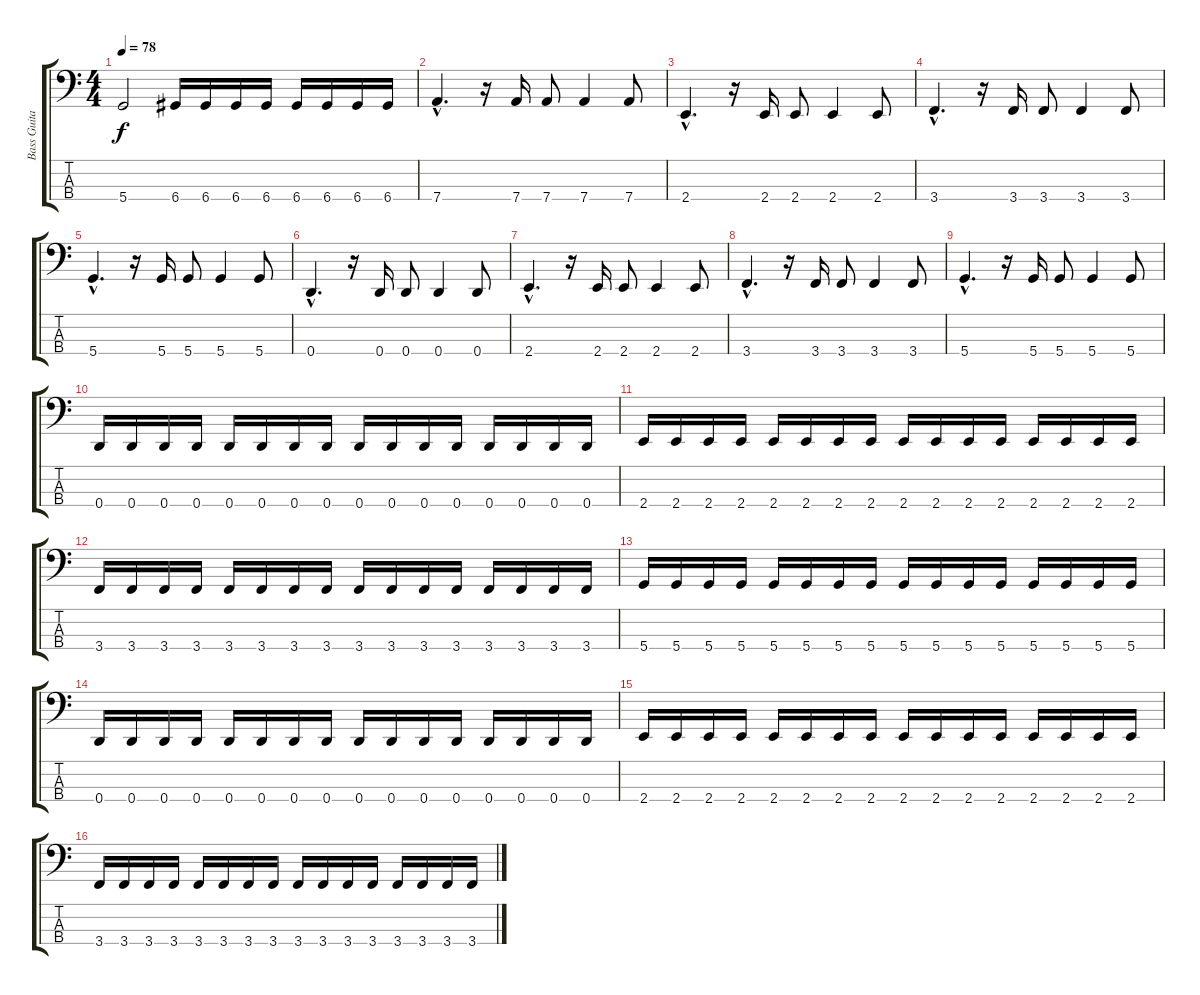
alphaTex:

\track ("Bass Guitar" "Bass Guita") {instrument electricbasspick}
\staff {score tabs}
\tuning (G2 D2 A1 D1) {hide}
\ts (4 4)
\tempo 78
\clef f4
\ks c
5.4.2{dy f} 6.4.16 6.4.16 6.4.16 6.4.16 6.4.16 6.4.16 6.4.16 6.4.16 |
7.4{hac}.4{d} r.16 7.4.16 7.4.8 7.4.4 7.4.8 |
2.4{hac}.4{d} r.16 2.4.16 2.4.8 2.4.4 2.4.8 |
3.4{hac}.4{d} r.16 3.4.16 3.4.8 3.4.4 3.4.8 |
5.4{hac}.4{d} r.16 5.4.16 5.4.8 5.4.4 5.4.8 |
0.4{hac}.4{d} r.16 0.4.16 0.4.8 0.4.4 0.4.8 |
2.4{hac}.4{d} r.16 2.4.16 2.4.8 2.4.4 2.4.8 |
3.4{hac}.4{d} r.16 3.4.16 3.4.8 3.4.4 3.4.8 |
5.4{hac}.4{d} r.16 5.4.16 5.4.8 5.4.4 5.4.8 |
0.4.16 0.4.16 0.4.16 0.4.16 0.4.16 0.4.16 0.4.16 0.4.16 0.4.16 0.4.16 0.4.16 0.4.16 0.4.16 0.4.16 0.4.16 0.4.16 |
2.4.16 2.4.16 2.4.16 2.4.16 2.4.16 2.4.16 2.4.16 2.4.16 2.4.16 2.4.16 2.4.16 2.4.16 2.4.16 2.4.16 2.4.16 2.4.16 |
3.4.16 3.4.16 3.4.16 3.4.16 3.4.16 3.4.16 3.4.16 3.4.16 3.4.16 3.4.16 3.4.16 3.4.16 3.4.16 3.4.16 3.4.16 3.4.16 |
5.4.16 5.4.16 5.4.16 5.4.16 5.4.16 5.4.16 5.4.16 5.4.16 5.4.16 5.4.16 5.4.16 5.4.16 5.4.16 5.4.16 5.4.16 5.4.16 |
0.4.16 0.4.16 0.4.16 0.4.16 0.4.16 0.4.16 0.4.16 0.4.16 0.4.16 0.4.16 0.4.16 0.4.16 0.4.16 0.4.16 0.4.16 0.4.16 |
2.4.16 2.4.16 2.4.16 2.4.16 2.4.16 2.4.16 2.4.16 2.4.16 2.4.16 2.4.16 2.4.16 2.4.16 2.4.16 2.4.16 2.4.16 2.4.16 |
3.4.16 3.4.16 3.4.16 3.4.16 3.4.16 3.4.16 3.4.16 3.4.16 3.4.16 3.4.16 3.4.16 3.4.16 3.4.16 3.4.16 3.4.16 3.4.16
